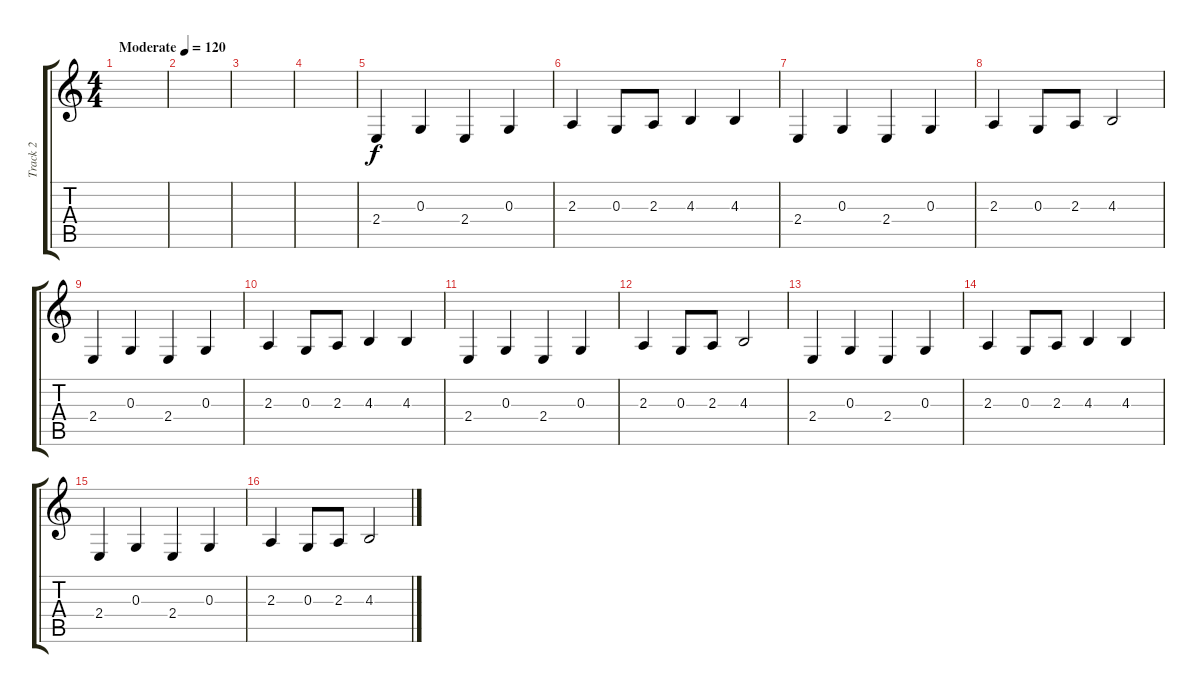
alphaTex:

\track ("Track 2" "Track 2") {instrument harpsichord}
\staff {score tabs}
\tuning (E4 B3 G3 D3 A2 E2) {hide}
\ts (4 4)
\tempo (120 "Moderate")
\clef g2
\ks c
|
|
|
|
2.4.4 0.3.4 2.4.4 0.3.4 |
2.3.4 0.3.8 2.3.8 4.3.4 4.3.4 |
2.4.4 0.3.4 2.4.4 0.3.4 |
2.3.4 0.3.8 2.3.8 4.3.2 |
2.4.4 0.3.4 2.4.4 0.3.4 |
2.3.4 0.3.8 2.3.8 4.3.4 4.3.4 |
2.4.4 0.3.4 2.4.4 0.3.4 |
2.3.4 0.3.8 2.3.8 4.3.2 |
2.4.4 0.3.4 2.4.4 0.3.4 |
2.3.4 0.3.8 2.3.8 4.3.4 4.3.4 |
2.4.4 0.3.4 2.4.4 0.3.4 |
2.3.4 0.3.8 2.3.8 4.3.2
